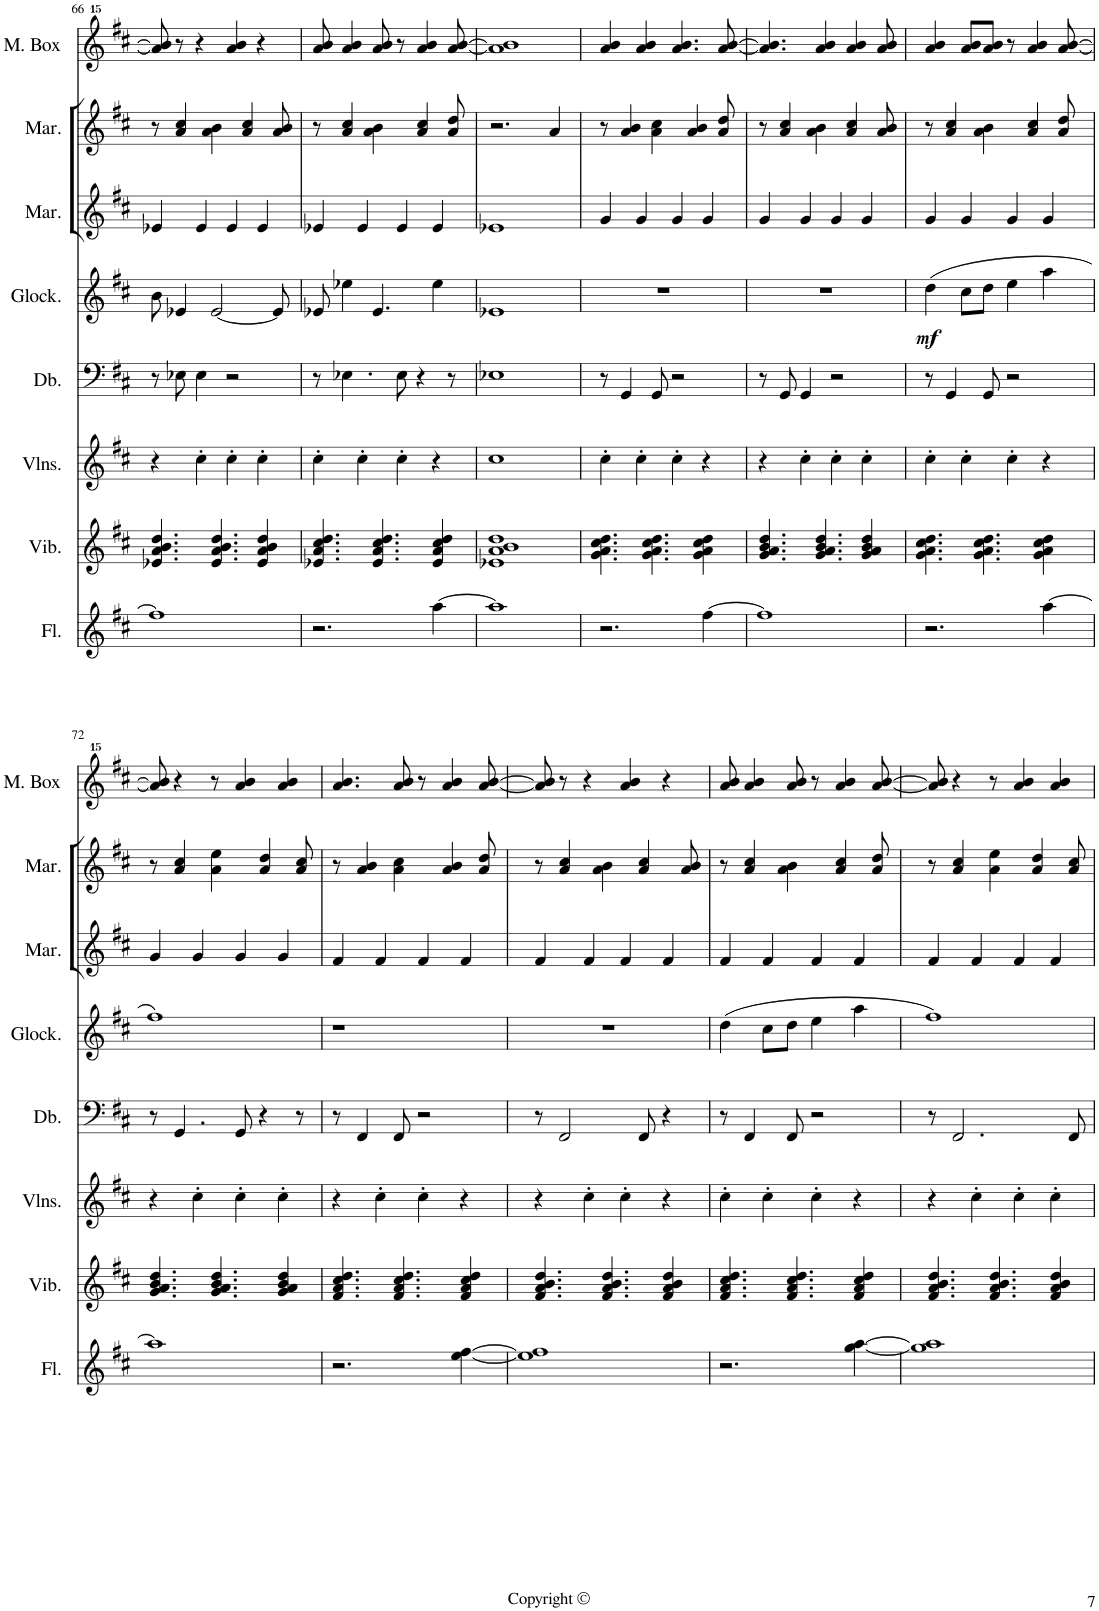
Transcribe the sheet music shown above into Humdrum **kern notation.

**kern	**kern	**kern	**kern	**kern	**dynam	**kern	**kern	**kern
*part8	*part7	*part6	*part5	*part4	*part4	*part3	*part2	*part1
*staff8	*staff7	*staff6	*staff5	*staff4	*staff4	*staff3	*staff2	*staff1
*I"Flute	*I"Vibraphone	*I"Violins	*I"Double Bass	*I"Glockenspiel	*	*I"Marimba	*I"Marimba	*I"Music Box
*I'Fl.	*I'Vib.	*I'Vlns.	*I'Db.	*I'Glock.	*	*I'Mar.	*I'Mar.	*I'M. Box
!!LO:PB:g=z
*clefG2	*clefG2	*clefG2	*clefF4	*clefG2	*	*clefG2	*clefG2	*clefG^^2
*	*	*	*Trd7c12	*Trd-14c-24	*	*	*	*
*k[f#c#]	*k[f#c#]	*k[f#c#]	*k[f#c#]	*k[f#c#]	*	*k[f#c#]	*k[f#c#]	*k[f#c#]
*M4/4	*M4/4	*M4/4	*M4/4	*M4/4	*	*M4/4	*M4/4	*M4/4
=66	=66	=66	=66	=66	=66	=66	=66	=66
1ff#]	4.e-X/ 4.a/ 4.b/ 4.dd/	4r	8r	8b\	.	4e-X/	8r	8aaa/] 8bbb/]
.	.	.	8E-X\	4e-X/	.	.	4a/ 4cc#/	8r
.	.	4cc#'\	4E-\	.	.	4e-/	.	4r
.	4.e-/ 4.a/ 4.b/ 4.dd/	.	.	[2e-/	.	.	4a\ 4b\	.
.	.	4cc#'\	2r	.	.	4e-/	.	4aaa/ 4bbb/
.	.	.	.	.	.	.	4a/ 4cc#/	.
.	4e-/ 4a/ 4b/ 4dd/	4cc#'\	.	.	.	4e-/	.	4r
.	.	.	.	8e-/]	.	.	8a/ 8b/	.
=67	=67	=67	=67	=67	=67	=67	=67	=67
2.r	4.e-X/ 4.a/ 4.cc#/ 4.dd/	4cc#'\	8r	8e-X/	.	4e-X/	8r	8aaa/ 8bbb/
.	.	.	4.E-X\	4ee-X\	.	.	4a/ 4cc#/	4aaa/ 4bbb/
.	.	4cc#'\	.	.	.	4e-/	.	.
.	4.e-/ 4.a/ 4.cc#/ 4.dd/	.	.	4.e-/	.	.	4a\ 4b\	8aaa/ 8bbb/
.	.	4cc#'\	8E-\	.	.	4e-/	.	8r
.	.	.	4r	.	.	.	4a/ 4cc#/	4aaa/ 4bbb/
[4aa\	4e-/ 4a/ 4cc#/ 4dd/	4r	.	4ee-\	.	4e-/	.	.
.	.	.	8r	.	.	.	8a/ 8dd/	[8aaa/ [8bbb/
=68	=68	=68	=68	=68	=68	=68	=68	=68
1aa]	1e-X 1a 1b 1dd	1cc#	1E-X	1e-X	.	1e-X	2.r	1aaa] 1bbb]
.	.	.	.	.	.	.	4a/	.
=69	=69	=69	=69	=69	=69	=69	=69	=69
2.r	4.g\ 4.a\ 4.cc#\ 4.dd\	4cc#'\	8r	1r	.	4g/	8r	4aaa/ 4bbb/
.	.	.	4GG/	.	.	.	4a/ 4b/	.
.	.	4cc#'\	.	.	.	4g/	.	4aaa/ 4bbb/
.	4.g\ 4.a\ 4.cc#\ 4.dd\	.	8GG/	.	.	.	4a\ 4cc#\	.
.	.	4cc#'\	2r	.	.	4g/	.	4.aaa/ 4.bbb/
.	.	.	.	.	.	.	4a/ 4b/	.
[4ff#\	4g\ 4a\ 4cc#\ 4dd\	4r	.	.	.	4g/	.	.
.	.	.	.	.	.	.	8a/ 8dd/	[8aaa/ [8bbb/
=70	=70	=70	=70	=70	=70	=70	=70	=70
1ff#]	4.g/ 4.a/ 4.b/ 4.dd/	4r	8r	1r	.	4g/	8r	4.aaa/] 4.bbb/]
.	.	.	8GG/	.	.	.	4a/ 4cc#/	.
.	.	4cc#'\	4GG/	.	.	4g/	.	.
.	4.g/ 4.a/ 4.b/ 4.dd/	.	.	.	.	.	4a\ 4b\	4aaa/ 4bbb/
.	.	4cc#'\	2r	.	.	4g/	.	.
.	.	.	.	.	.	.	4a/ 4cc#/	4aaa/ 4bbb/
.	4g/ 4a/ 4b/ 4dd/	4cc#'\	.	.	.	4g/	.	.
.	.	.	.	.	.	.	8a/ 8b/	8aaa/ 8bbb/
=71	=71	=71	=71	=71	=71	=71	=71	=71
!	!	!	!	!	!LO:DY:b	!	!	!
2.r	4.g\ 4.a\ 4.cc#\ 4.dd\	4cc#'\	8r	(4dd\	mf	4g/	8r	4aaa/ 4bbb/
.	.	.	4GG/	.	.	.	4a/ 4cc#/	.
.	.	4cc#'\	.	8cc#\L	.	4g/	.	8aaa/ 8bbb/L
.	4.g\ 4.a\ 4.cc#\ 4.dd\	.	8GG/	8dd\J	.	.	4a\ 4b\	8aaa/ 8bbb/J
.	.	4cc#'\	2r	4ee\	.	4g/	.	8r
.	.	.	.	.	.	.	4a/ 4cc#/	4aaa/ 4bbb/
[4aa\	4g\ 4a\ 4cc#\ 4dd\	4r	.	4aa\	.	4g/	.	.
.	.	.	.	.	.	.	8a/ 8dd/	[8aaa/ [8bbb/
!!LO:LB:g=z
=72	=72	=72	=72	=72	=72	=72	=72	=72
1aa]	4.g/ 4.a/ 4.b/ 4.dd/	4r	8r	1ff#)	.	4g/	8r	8aaa/] 8bbb/]
.	.	.	4.GG/	.	.	.	4a/ 4cc#/	4r
.	.	4cc#'\	.	.	.	4g/	.	.
.	4.g/ 4.a/ 4.b/ 4.dd/	.	.	.	.	.	4a\ 4ee\	8r
.	.	4cc#'\	8GG/	.	.	4g/	.	4aaa/ 4bbb/
.	.	.	4r	.	.	.	4a/ 4dd/	.
.	4g/ 4a/ 4b/ 4dd/	4cc#'\	.	.	.	4g/	.	4aaa/ 4bbb/
.	.	.	8r	.	.	.	8a/ 8cc#/	.
=73	=73	=73	=73	=73	=73	=73	=73	=73
2.r	4.f#/ 4.a/ 4.cc#/ 4.dd/	4r	8r	1r	.	4f#/	8r	4.aaa/ 4.bbb/
.	.	.	4FF#/	.	.	.	4a/ 4b/	.
.	.	4cc#'\	.	.	.	4f#/	.	.
.	4.f#/ 4.a/ 4.cc#/ 4.dd/	.	8FF#/	.	.	.	4a\ 4cc#\	8aaa/ 8bbb/
.	.	4cc#'\	2r	.	.	4f#/	.	8r
.	.	.	.	.	.	.	4a/ 4b/	4aaa/ 4bbb/
[4ee\ [4ff#\	4f#/ 4a/ 4cc#/ 4dd/	4r	.	.	.	4f#/	.	.
.	.	.	.	.	.	.	8a/ 8dd/	[8aaa/ [8bbb/
=74	=74	=74	=74	=74	=74	=74	=74	=74
1ee] 1ff#]	4.f#/ 4.a/ 4.b/ 4.dd/	4r	8r	1r	.	4f#/	8r	8aaa/] 8bbb/]
.	.	.	2FF#/	.	.	.	4a/ 4cc#/	8r
.	.	4cc#'\	.	.	.	4f#/	.	4r
.	4.f#/ 4.a/ 4.b/ 4.dd/	.	.	.	.	.	4a\ 4b\	.
.	.	4cc#'\	.	.	.	4f#/	.	4aaa/ 4bbb/
.	.	.	8FF#/	.	.	.	4a/ 4cc#/	.
.	4f#/ 4a/ 4b/ 4dd/	4r	4r	.	.	4f#/	.	4r
.	.	.	.	.	.	.	8a/ 8b/	.
=75	=75	=75	=75	=75	=75	=75	=75	=75
2.r	4.f#/ 4.a/ 4.cc#/ 4.dd/	4cc#'\	8r	(4dd\	.	4f#/	8r	8aaa/ 8bbb/
.	.	.	4FF#/	.	.	.	4a/ 4cc#/	4aaa/ 4bbb/
.	.	4cc#'\	.	8cc#\L	.	4f#/	.	.
.	4.f#/ 4.a/ 4.cc#/ 4.dd/	.	8FF#/	8dd\J	.	.	4a\ 4b\	8aaa/ 8bbb/
.	.	4cc#'\	2r	4ee\	.	4f#/	.	8r
.	.	.	.	.	.	.	4a/ 4cc#/	4aaa/ 4bbb/
[4gg\ [4aa\	4f#/ 4a/ 4cc#/ 4dd/	4r	.	4aa\	.	4f#/	.	.
.	.	.	.	.	.	.	8a/ 8dd/	[8aaa/ [8bbb/
=76	=76	=76	=76	=76	=76	=76	=76	=76
1gg] 1aa]	4.f#/ 4.a/ 4.b/ 4.dd/	4r	8r	1ff#)	.	4f#/	8r	8aaa/] 8bbb/]
.	.	.	2.FF#/	.	.	.	4a/ 4cc#/	4r
.	.	4cc#'\	.	.	.	4f#/	.	.
.	4.f#/ 4.a/ 4.b/ 4.dd/	.	.	.	.	.	4a\ 4ee\	8r
.	.	4cc#'\	.	.	.	4f#/	.	4aaa/ 4bbb/
.	.	.	.	.	.	.	4a/ 4dd/	.
.	4f#/ 4a/ 4b/ 4dd/	4cc#'\	.	.	.	4f#/	.	4aaa/ 4bbb/
.	.	.	8FF#/	.	.	.	8a/ 8cc#/	.
=	=	=	=	=	=	=	=	=
*-	*-	*-	*-	*-	*-	*-	*-	*-
